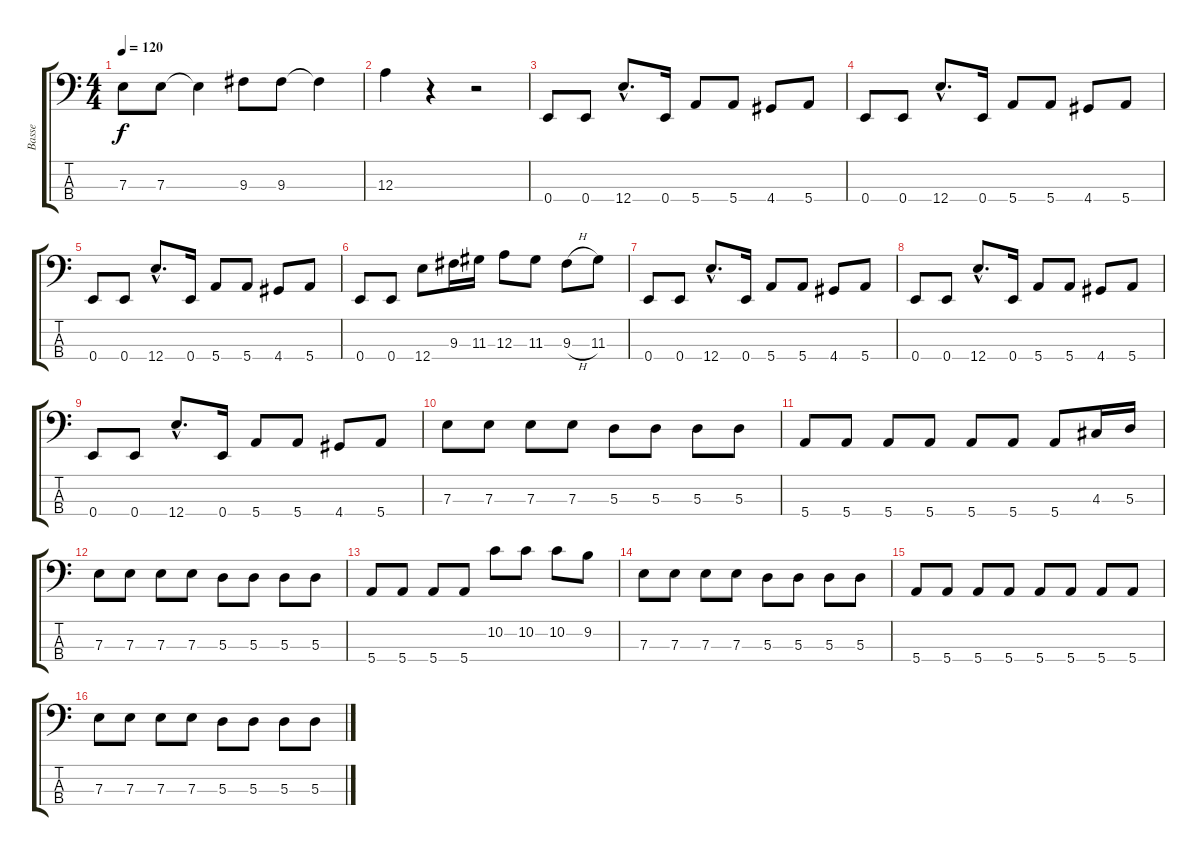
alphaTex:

\track ("Basse" "Basse") {instrument electricbassfinger}
\staff {score tabs}
\tuning (G2 D2 A1 E1) {hide}
\ts (4 4)
\tempo 120
\clef f4
\ks c
7.3.8{dy f} 7.3.8 7.3{t}.4 9.3.8 9.3.8 9.3{t}.4 |
12.3.4 r.4 r.2 |
0.4.8 0.4.8 12.4{hac}.8{d} 0.4.16 5.4.8 5.4.8 4.4.8 5.4.8 |
0.4.8 0.4.8 12.4{hac}.8{d} 0.4.16 5.4.8 5.4.8 4.4.8 5.4.8 |
0.4.8 0.4.8 12.4{hac}.8{d} 0.4.16 5.4.8 5.4.8 4.4.8 5.4.8 |
0.4.8 0.4.8 12.4.8 9.3.16 11.3.16 12.3.8 11.3.8 9.3{h}.8 11.3.8 |
0.4.8 0.4.8 12.4{hac}.8{d} 0.4.16 5.4.8 5.4.8 4.4.8 5.4.8 |
0.4.8 0.4.8 12.4{hac}.8{d} 0.4.16 5.4.8 5.4.8 4.4.8 5.4.8 |
0.4.8 0.4.8 12.4{hac}.8{d} 0.4.16 5.4.8 5.4.8 4.4.8 5.4.8 |
7.3.8 7.3.8 7.3.8 7.3.8 5.3.8 5.3.8 5.3.8 5.3.8 |
5.4.8 5.4.8 5.4.8 5.4.8 5.4.8 5.4.8 5.4.8 4.3.16 5.3.16 |
7.3.8 7.3.8 7.3.8 7.3.8 5.3.8 5.3.8 5.3.8 5.3.8 |
5.4.8 5.4.8 5.4.8 5.4.8 10.2.8 10.2.8 10.2.8 9.2.8 |
7.3.8 7.3.8 7.3.8 7.3.8 5.3.8 5.3.8 5.3.8 5.3.8 |
5.4.8 5.4.8 5.4.8 5.4.8 5.4.8 5.4.8 5.4.8 5.4.8 |
7.3.8 7.3.8 7.3.8 7.3.8 5.3.8 5.3.8 5.3.8 5.3.8
